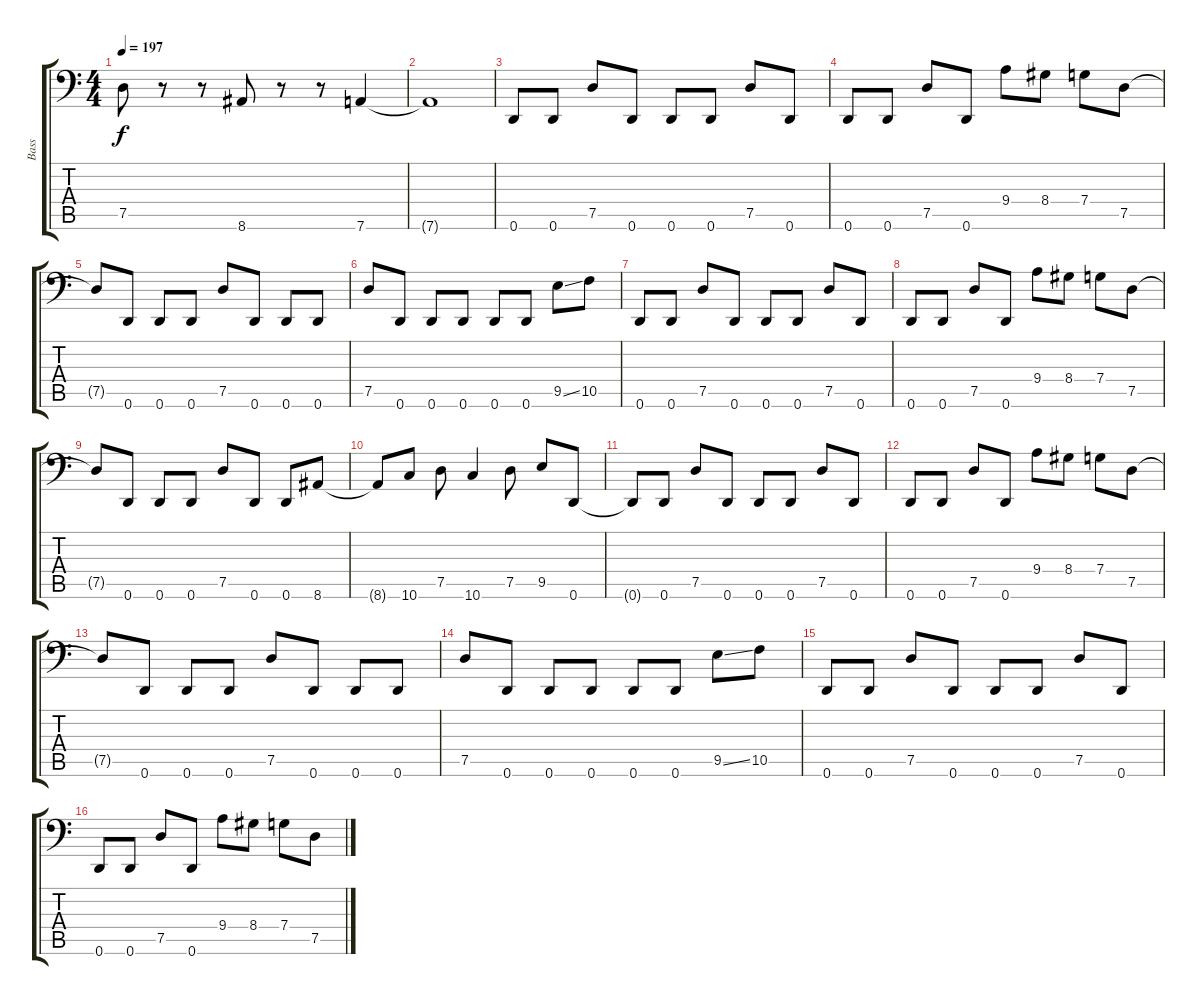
\track ("Bass" "Bass") {instrument electricbasspick}
\staff {score tabs}
\tuning (D3 A2 F2 C2 G1 D1) {hide}
\ts (4 4)
\tempo 197
\clef f4
\ks c
7.5.8{dy f} r.8 r.8 8.6.8 r.8 r.8 7.6.4 |
7.6{t}.1 |
0.6.8 0.6.8 7.5.8 0.6.8 0.6.8 0.6.8 7.5.8 0.6.8 |
0.6.8 0.6.8 7.5.8 0.6.8 9.4.8 8.4.8 7.4.8 7.5.8 |
7.5{t}.8 0.6.8 0.6.8 0.6.8 7.5.8 0.6.8 0.6.8 0.6.8 |
7.5.8 0.6.8 0.6.8 0.6.8 0.6.8 0.6.8 9.5{ss}.8 10.5.8 |
0.6.8 0.6.8 7.5.8 0.6.8 0.6.8 0.6.8 7.5.8 0.6.8 |
0.6.8 0.6.8 7.5.8 0.6.8 9.4.8 8.4.8 7.4.8 7.5.8 |
7.5{t}.8 0.6.8 0.6.8 0.6.8 7.5.8 0.6.8 0.6.8 8.6.8 |
8.6{t}.8 10.6.8 7.5.8 10.6.4 7.5.8 9.5.8 0.6.8 |
0.6{t}.8 0.6.8 7.5.8 0.6.8 0.6.8 0.6.8 7.5.8 0.6.8 |
0.6.8 0.6.8 7.5.8 0.6.8 9.4.8 8.4.8 7.4.8 7.5.8 |
7.5{t}.8 0.6.8 0.6.8 0.6.8 7.5.8 0.6.8 0.6.8 0.6.8 |
7.5.8 0.6.8 0.6.8 0.6.8 0.6.8 0.6.8 9.5{ss}.8 10.5.8 |
0.6.8 0.6.8 7.5.8 0.6.8 0.6.8 0.6.8 7.5.8 0.6.8 |
0.6.8 0.6.8 7.5.8 0.6.8 9.4.8 8.4.8 7.4.8 7.5.8
